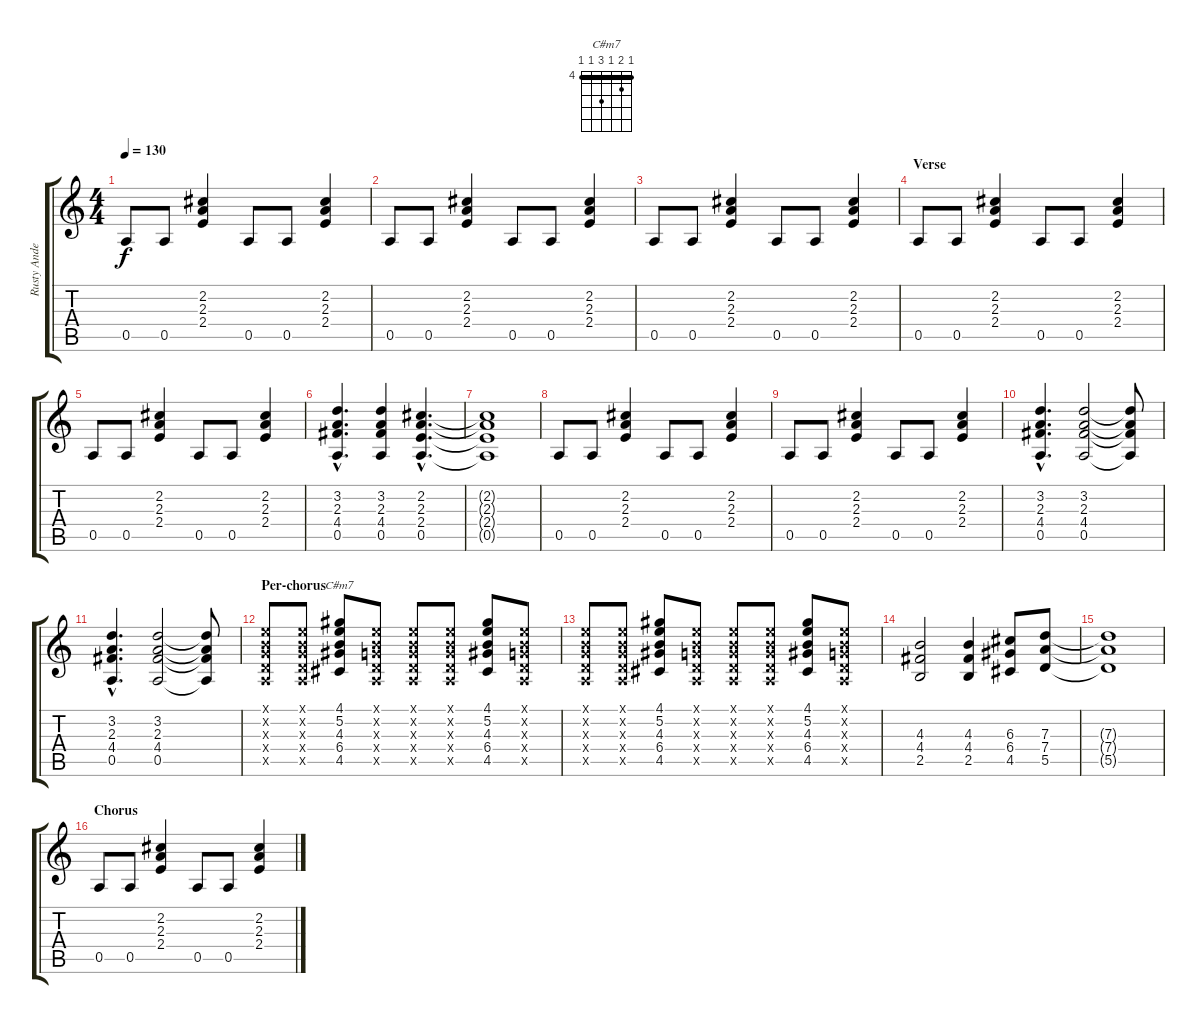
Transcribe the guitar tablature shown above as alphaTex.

\track ("Rusty Anderton" "Rusty Ande") {instrument distortionguitar}
\staff {score tabs}
\tuning (E4 B3 G3 D3 A2 E2) {hide}
\chord ("C#m7" 4 5 4 6 4 4) {firstfret 4 barre 4}
\ts (4 4)
\tempo 130
\clef g2
\ks c
0.5.8{dy f} 0.5.8 (2.2 2.3 2.4).4 0.5.8 0.5.8 (2.2 2.3 2.4).4 |
0.5.8 0.5.8 (2.2 2.3 2.4).4 0.5.8 0.5.8 (2.2 2.3 2.4).4 |
0.5.8 0.5.8 (2.2 2.3 2.4).4 0.5.8 0.5.8 (2.2 2.3 2.4).4 |
\section ("" "Verse")
0.5.8 0.5.8 (2.2 2.3 2.4).4 0.5.8 0.5.8 (2.2 2.3 2.4).4 |
0.5.8 0.5.8 (2.2 2.3 2.4).4 0.5.8 0.5.8 (2.2 2.3 2.4).4 |
(3.2{hac} 2.3{hac} 4.4{hac} 0.5{hac}).4{d} (3.2 2.3 4.4 0.5).4 (2.2{hac} 2.3{hac} 2.4{hac} 0.5{hac}).4{d} |
(2.2{t} 2.3{t} 2.4{t} 0.5{t}).1 |
0.5.8 0.5.8 (2.2 2.3 2.4).4 0.5.8 0.5.8 (2.2 2.3 2.4).4 |
0.5.8 0.5.8 (2.2 2.3 2.4).4 0.5.8 0.5.8 (2.2 2.3 2.4).4 |
(3.2{hac} 2.3{hac} 4.4{hac} 0.5{hac}).4{d} (3.2 2.3 4.4 0.5).2 (3.2{t} 2.3{t} 4.4{t} 0.5{t}).8 |
(3.2{hac} 2.3{hac} 4.4{hac} 0.5{hac}).4{d} (3.2 2.3 4.4 0.5).2 (3.2{t} 2.3{t} 4.4{t} 0.5{t}).8 |
\section ("" "Per-chorus")
(0.1{x} 0.2{x} 0.3{x} 0.4{x} 0.5{x}).8 (0.1{x} 0.2{x} 0.3{x} 0.4{x} 0.5{x}).8 (4.1 5.2 4.3 6.4 4.5).8{ch "C#m7"} (0.1{x} 0.2{x} 0.3{x} 0.4{x} 0.5{x}).8 (0.1{x} 0.2{x} 0.3{x} 0.4{x} 0.5{x}).8 (0.1{x} 0.2{x} 0.3{x} 0.4{x} 0.5{x}).8 (4.1 5.2 4.3 6.4 4.5).8 (0.1{x} 0.2{x} 0.3{x} 0.4{x} 0.5{x}).8 |
(0.1{x} 0.2{x} 0.3{x} 0.4{x} 0.5{x}).8 (0.1{x} 0.2{x} 0.3{x} 0.4{x} 0.5{x}).8 (4.1 5.2 4.3 6.4 4.5).8 (0.1{x} 0.2{x} 0.3{x} 0.4{x} 0.5{x}).8 (0.1{x} 0.2{x} 0.3{x} 0.4{x} 0.5{x}).8 (0.1{x} 0.2{x} 0.3{x} 0.4{x} 0.5{x}).8 (4.1 5.2 4.3 6.4 4.5).8 (0.1{x} 0.2{x} 0.3{x} 0.4{x} 0.5{x}).8 |
(4.3 4.4 2.5).2 (4.3 4.4 2.5).4 (6.3 6.4 4.5).8 (7.3 7.4 5.5).8 |
(7.3{t} 7.4{t} 5.5{t}).1 |
\section ("" "Chorus")
0.5.8 0.5.8 (2.2 2.3 2.4).4 0.5.8 0.5.8 (2.2 2.3 2.4).4
